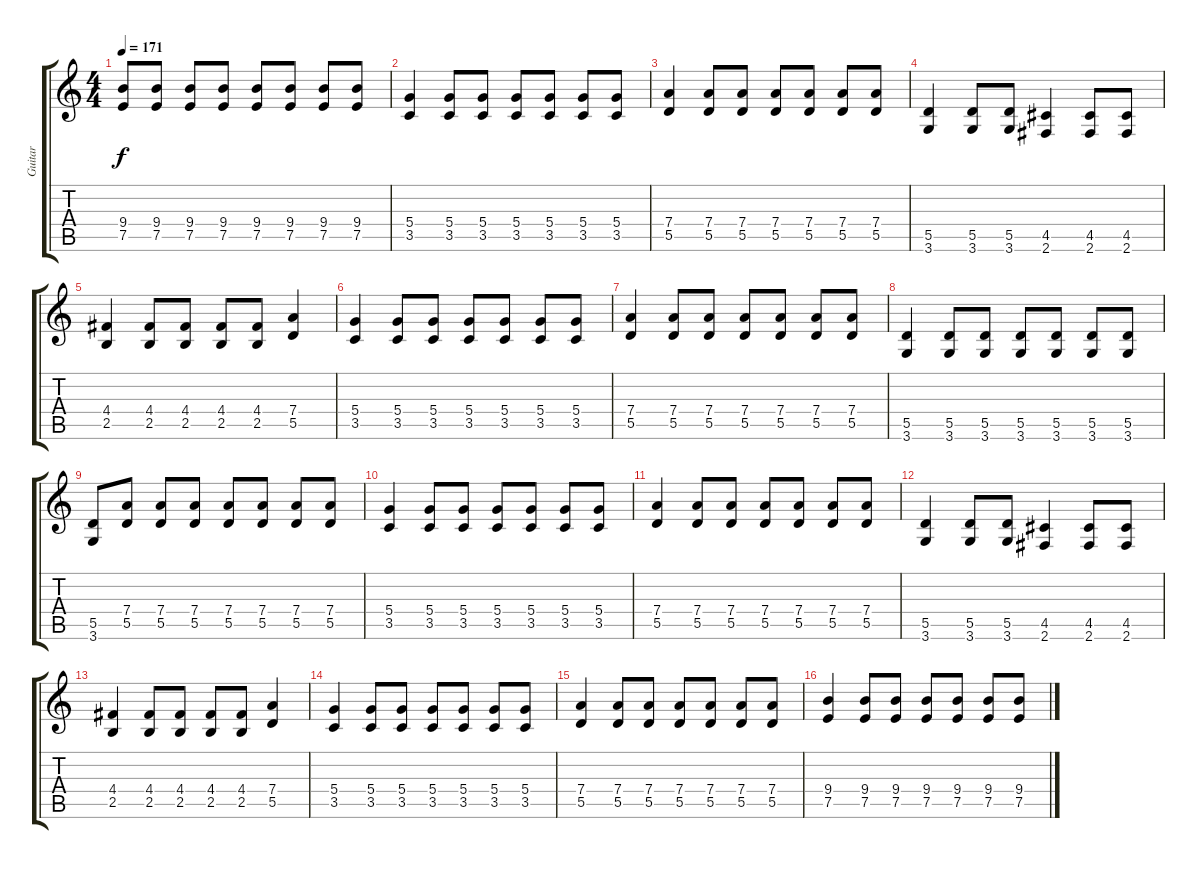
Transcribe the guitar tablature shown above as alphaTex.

\track ("Guitar" "Guitar") {instrument distortionguitar}
\staff {score tabs}
\tuning (E4 B3 G3 D3 A2 E2) {hide}
\ts (4 4)
\tempo 171
\clef g2
\ks c
(9.4 7.5).8{dy f} (9.4 7.5).8 (9.4 7.5).8 (9.4 7.5).8 (9.4 7.5).8 (9.4 7.5).8 (9.4 7.5).8 (9.4 7.5).8 |
(5.4 3.5).4 (5.4 3.5).8 (5.4 3.5).8 (5.4 3.5).8 (5.4 3.5).8 (5.4 3.5).8 (5.4 3.5).8 |
(7.4 5.5).4 (7.4 5.5).8 (7.4 5.5).8 (7.4 5.5).8 (7.4 5.5).8 (7.4 5.5).8 (7.4 5.5).8 |
(5.5 3.6).4 (5.5 3.6).8 (5.5 3.6).8 (4.5 2.6).4 (4.5 2.6).8 (4.5 2.6).8 |
(4.4 2.5).4 (4.4 2.5).8 (4.4 2.5).8 (4.4 2.5).8 (4.4 2.5).8 (7.4 5.5).4 |
(5.4 3.5).4 (5.4 3.5).8 (5.4 3.5).8 (5.4 3.5).8 (5.4 3.5).8 (5.4 3.5).8 (5.4 3.5).8 |
(7.4 5.5).4 (7.4 5.5).8 (7.4 5.5).8 (7.4 5.5).8 (7.4 5.5).8 (7.4 5.5).8 (7.4 5.5).8 |
(5.5 3.6).4 (5.5 3.6).8 (5.5 3.6).8 (5.5 3.6).8 (5.5 3.6).8 (5.5 3.6).8 (5.5 3.6).8 |
(5.5 3.6).8 (7.4 5.5).8 (7.4 5.5).8 (7.4 5.5).8 (7.4 5.5).8 (7.4 5.5).8 (7.4 5.5).8 (7.4 5.5).8 |
(5.4 3.5).4 (5.4 3.5).8 (5.4 3.5).8 (5.4 3.5).8 (5.4 3.5).8 (5.4 3.5).8 (5.4 3.5).8 |
(7.4 5.5).4 (7.4 5.5).8 (7.4 5.5).8 (7.4 5.5).8 (7.4 5.5).8 (7.4 5.5).8 (7.4 5.5).8 |
(5.5 3.6).4 (5.5 3.6).8 (5.5 3.6).8 (4.5 2.6).4 (4.5 2.6).8 (4.5 2.6).8 |
(4.4 2.5).4 (4.4 2.5).8 (4.4 2.5).8 (4.4 2.5).8 (4.4 2.5).8 (7.4 5.5).4 |
(5.4 3.5).4 (5.4 3.5).8 (5.4 3.5).8 (5.4 3.5).8 (5.4 3.5).8 (5.4 3.5).8 (5.4 3.5).8 |
(7.4 5.5).4 (7.4 5.5).8 (7.4 5.5).8 (7.4 5.5).8 (7.4 5.5).8 (7.4 5.5).8 (7.4 5.5).8 |
(9.4 7.5).4 (9.4 7.5).8 (9.4 7.5).8 (9.4 7.5).8 (9.4 7.5).8 (9.4 7.5).8 (9.4 7.5).8
